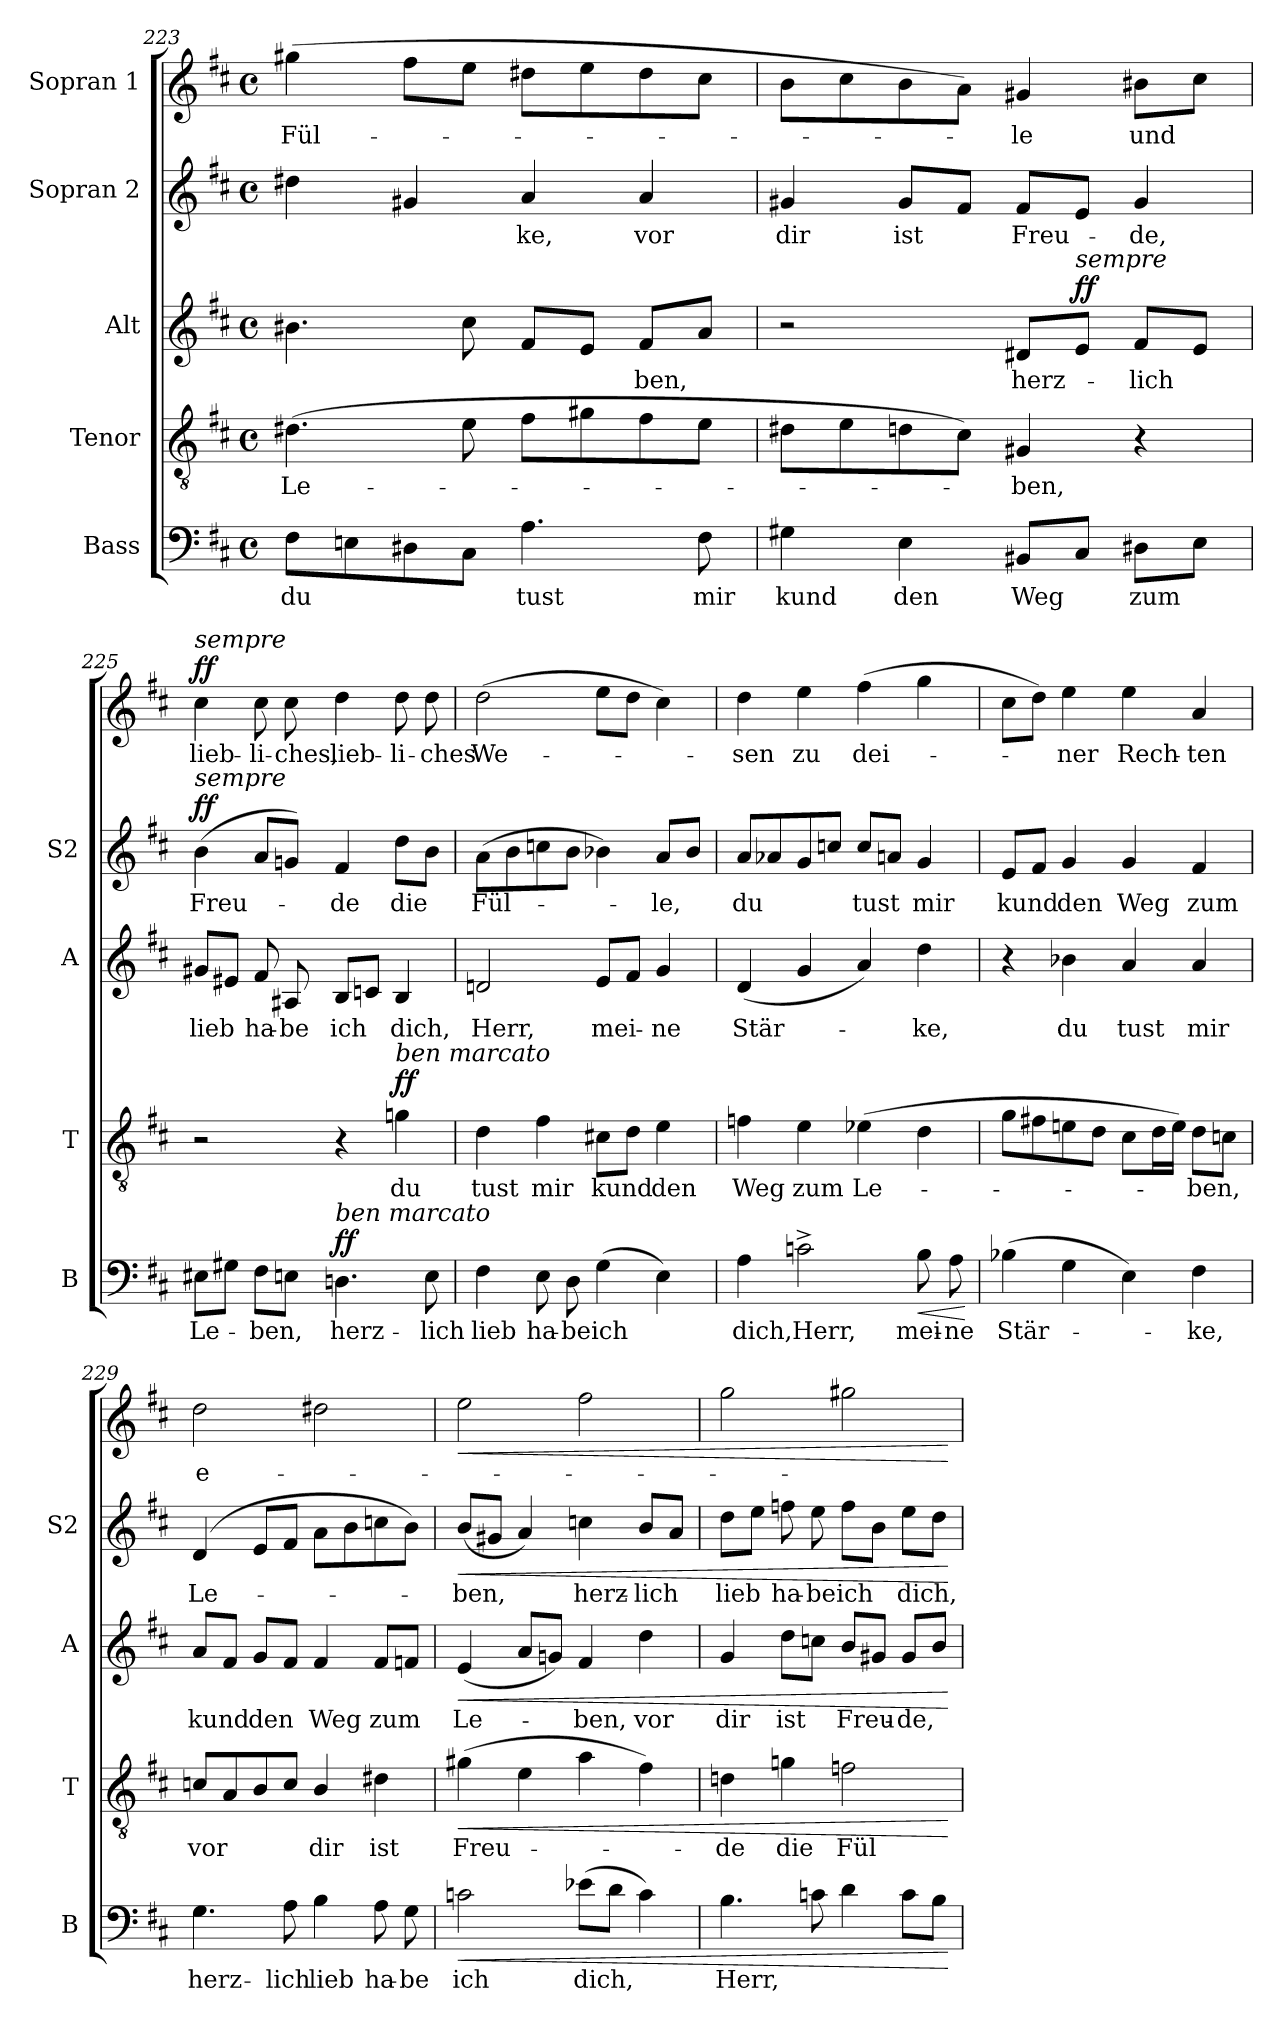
**kern	**text	**dynam	**kern	**text	**dynam	**kern	**text	**dynam	**kern	**text	**dynam	**kern	**text	**dynam
*part5	*part5	*part5	*part4	*part4	*part4	*part3	*part3	*part3	*part2	*part2	*part2	*part1	*part1	*part1
*staff5	*staff5	*staff5	*staff4	*staff4	*staff4	*staff3	*staff3	*staff3	*staff2	*staff2	*staff2	*staff1	*staff1	*staff1
*I"Bass	*	*	*I"Tenor	*	*	*I"Alt	*	*	*I"Sopran 2	*	*	*I"Sopran 1	*	*
*I'B	*	*	*I'T	*	*	*I'A	*	*	*I'S2	*	*	*	*	*
!!LO:LB:g=z
*clefF4	*	*	*clefGv2	*	*	*clefG2	*	*	*clefG2	*	*	*clefG2	*	*
*k[f#c#]	*	*	*k[f#c#]	*	*	*k[f#c#]	*	*	*k[f#c#]	*	*	*k[f#c#]	*	*
*M4/4	*	*	*M4/4	*	*	*M4/4	*	*	*M4/4	*	*	*M4/4	*	*
*met(c)	*	*	*met(c)	*	*	*met(c)	*	*	*met(c)	*	*	*met(c)	*	*
=223	=223	=223	=223	=223	=223	=223	=223	=223	=223	=223	=223	=223	=223	=223
8F#\L	du	.	(4.d#X\	Le-	.	4.b#X\	.	.	4dd#X\	.	.	(4gg#X\	Fül-	.
8En\	.	.	.	.	.	.	.	.	.	.	.	.	.	.
8D#X\	.	.	.	.	.	.	.	.	4g#X/	.	.	8ff#\L	.	.
8C#\J	.	.	8e\	.	.	8cc#\	.	.	.	.	.	8ee\J	.	.
4.A\	tust	.	8f#\L	.	.	8f#/L	.	.	4a/	-ke,	.	8dd#X\L	.	.
.	.	.	8g#X\	.	.	8e/J	.	.	.	.	.	8ee\	.	.
.	.	.	8f#\	.	.	8f#/L	-ben,	.	4a/	vor	.	8dd#\	.	.
8F#\	mir	.	8e\J	.	.	8a/J	.	.	.	.	.	8cc#\J	.	.
=224	=224	=224	=224	=224	=224	=224	=224	=224	=224	=224	=224	=224	=224	=224
4G#X\	kund	.	8d#X\L	.	.	2r	.	.	4g#X/	dir	.	8b\L	.	.
.	.	.	8e\	.	.	.	.	.	.	.	.	8cc#\	.	.
4E\	den	.	8dn\	.	.	.	.	.	8g#/L	ist	.	8b\	.	.
.	.	.	8c#\J)	.	.	.	.	.	8f#/J	.	.	8a\J)	.	.
8BB#X/L	Weg	.	4G#X/	-ben,	.	8d#X/L	herz-	.	8f#/L	Freu-	.	4g#X/	-le	.
!	!	!	!	!	!	!LO:TX:a:i:t=sempre	!	!	!	!	!	!	!	!
!	!	!	!	!	!	!	!	!LO:DY:a	!	!	!	!	!	!
8C#/J	.	.	.	.	.	8e/J	.	ff	8e/J	.	.	.	.	.
8D#X\L	zum	.	4r	.	.	8f#/L	-lich	.	4g#/	-de,	.	8b#X\L	und	.
8E\J	.	.	.	.	.	8e/J	.	.	.	.	.	8cc#\J	.	.
=225	=225	=225	=225	=225	=225	=225	=225	=225	=225	=225	=225	=225	=225	=225
!	!	!	!	!	!	!	!	!	!	!	!	!LO:TX:a:i:t=sempre	!	!
!	!	!	!	!	!	!	!	!	!LO:TX:a:i:t=sempre	!	!	!	!	!
!	!	!	!	!	!	!	!	!	!	!	!LO:DY:a	!	!	!LO:DY:a
8E#X\L	Le-	.	2r	.	.	8g#X/L	lieb	.	(4b\	Freu-	ff	4cc#\	lieb-	ff
8G#X\J	.	.	.	.	.	8e#X/J	.	.	.	.	.	.	.	.
8F#\L	-ben,	.	.	.	.	8f#/	ha-	.	8a/L	.	.	8cc#\	-li-	.
8En\J	.	.	.	.	.	8A#X/	-be	.	8gn/J)	.	.	8cc#\	-ches,	.
!LO:TX:a:i:t=ben marcato	!	!	!	!	!	!	!	!	!	!	!	!	!	!
!	!	!LO:DY:a	!	!	!	!	!	!	!	!	!	!	!	!
4.Dn\	herz-	ff	4r	.	.	8B/L	ich	.	4f#/	-de	.	4dd\	lieb-	.
.	.	.	.	.	.	8cn/J	.	.	.	.	.	.	.	.
!	!	!	!LO:TX:a:i:t=ben marcato	!	!	!	!	!	!	!	!	!	!	!
!	!	!	!	!	!LO:DY:a	!	!	!	!	!	!	!	!	!
.	.	.	4gn\	du	ff	4B/	dich,	.	8dd\L	die	.	8dd\	-li-	.
8E\	-lich	.	.	.	.	.	.	.	8b\J	.	.	8dd\	-ches	.
!!LO:LB:g=z
=226	=226	=226	=226	=226	=226	=226	=226	=226	=226	=226	=226	=226	=226	=226
4F#\	lieb	.	4d\	tust	.	2dn/	Herr,	.	(8a\L	Fül-	.	(2dd\	We-	.
.	.	.	.	.	.	.	.	.	8b\	.	.	.	.	.
8E\	ha-	.	4f#\	mir	.	.	.	.	8ccn\	.	.	.	.	.
8D\	-be	.	.	.	.	.	.	.	8b\J	.	.	.	.	.
(4G\	ich	.	8c#X\L	kund	.	8e/L	mei-	.	4b-X\)	.	.	8ee\L	.	.
.	.	.	8d\J	.	.	8f#/J	.	.	.	.	.	8dd\J	.	.
4E\)	.	.	4e\	den	.	4g/	-ne	.	8a/L	-le,	.	4cc#\)	.	.
.	.	.	.	.	.	.	.	.	8b-/J	.	.	.	.	.
=227	=227	=227	=227	=227	=227	=227	=227	=227	=227	=227	=227	=227	=227	=227
4A\	dich,	.	4fn\	Weg	.	(4d/	Stär-	.	8a/L	du	.	4dd\	-sen	.
.	.	.	.	.	.	.	.	.	8a-X/	.	.	.	.	.
2cn^\	Herr,	.	4e\	zum	.	4g/	.	.	8g/	.	.	4ee\	zu	.
.	.	.	.	.	.	.	.	.	8ccn/J	.	.	.	.	.
.	.	.	(4e-X\	Le-	.	4a/)	.	.	8cc/L	tust	.	(4ff#\	dei-	.
.	.	.	.	.	.	.	.	.	8an/J	.	.	.	.	.
!	!	!LO:HP:b	!	!	!	!	!	!	!	!	!	!	!	!
8B\	mei-	<	4d\	.	.	4dd\	-ke,	.	4g/	mir	.	4gg\	.	.
8A\	-ne	.	.	.	.	.	.	.	.	.	.	.	.	.
.	.	[	.	.	.	.	.	.	.	.	.	.	.	.
=228	=228	=228	=228	=228	=228	=228	=228	=228	=228	=228	=228	=228	=228	=228
(4B-X\	Stär-	.	8g\L	.	.	4r	.	.	8e/L	kund	.	8cc#\L	.	.
.	.	.	8f#X\	.	.	.	.	.	8f#/J	.	.	8dd\J)	.	.
4G\	.	.	8en\	.	.	4b-X\	du	.	4g/	den	.	4ee\	-ner	.
.	.	.	8d\J	.	.	.	.	.	.	.	.	.	.	.
4E\)	.	.	8c#\L	.	.	4a/	tust	.	4g/	Weg	.	4ee\	Rech-	.
.	.	.	16d\L	.	.	.	.	.	.	.	.	.	.	.
.	.	.	16e\JJ)	.	.	.	.	.	.	.	.	.	.	.
4F#\	-ke,	.	8d\L	-ben,	.	4a/	mir	.	4f#/	zum	.	4a/	-ten	.
.	.	.	8cn\J	.	.	.	.	.	.	.	.	.	.	.
!!LO:PB:g=z
=229	=229	=229	=229	=229	=229	=229	=229	=229	=229	=229	=229	=229	=229	=229
4.G\	herz-	.	8cn/L	vor	.	8a/L	kund	.	(4d/	Le-	.	2dd\	e-	.
.	.	.	8A/	.	.	8f#/J	.	.	.	.	.	.	.	.
.	.	.	8B/	.	.	8g/L	den	.	8e/L	.	.	.	.	.
8A\	-lich	.	8c/J	.	.	8f#/J	.	.	8f#/J	.	.	.	.	.
4B\	lieb	.	4B/	dir	.	4f#/	Weg	.	8a\L	.	.	2dd#X\	.	.
.	.	.	.	.	.	.	.	.	8b\	.	.	.	.	.
8A\	ha-	.	4d#X\	ist	.	8f#/L	zum	.	8ccn\	.	.	.	.	.
8G\	-be	.	.	.	.	8fn/J	.	.	8b\J)	.	.	.	.	.
=230	=230	=230	=230	=230	=230	=230	=230	=230	=230	=230	=230	=230	=230	=230
!	!	!LO:HP:b	!	!	!LO:HP:b	!	!	!LO:HP:b	!	!	!LO:HP:b	!	!	!LO:HP:b
2cn\	ich	<	(4g#X\	Freu-	<	(4e/	Le-	<	(8b/L	-ben,	<	2ee\	.	<
.	.	.	.	.	.	.	.	.	8g#X/J	.	.	.	.	.
.	.	.	4e\	.	.	8a/L	.	.	4a/)	.	.	.	.	.
.	.	.	.	.	.	8gn/J)	.	.	.	.	.	.	.	.
(8e-X\L	dich,	.	4a\	.	.	4f#/	-ben,	.	4ccn\	herz-	.	2ff#\	.	.
8d\J	.	.	.	.	.	.	.	.	.	.	.	.	.	.
4c\)	.	.	4f#\)	.	.	4dd\	vor	.	8b/L	-lich	.	.	.	.
.	.	.	.	.	.	.	.	.	8a/J	.	.	.	.	.
=231	=231	=231	=231	=231	=231	=231	=231	=231	=231	=231	=231	=231	=231	=231
4.B\	Herr,	.	4dn\	-de	.	4g/	dir	.	8dd\L	lieb	.	2gg\	.	.
.	.	.	.	.	.	.	.	.	8ee\J	.	.	.	.	.
.	.	.	4gn\	die	.	8dd\L	ist	.	8ffn\	ha-	.	.	.	.
8cn\	.	.	.	.	.	8ccn\J	.	.	8ee\	-be	.	.	.	.
4d\	.	.	2fn\	Fül-	.	8b/L	Freu-	.	8ff\L	ich	.	2gg#X\	.	.
.	.	.	.	.	.	8g#X/J	.	.	8b\J	.	.	.	.	.
8c\L	.	.	.	.	.	8g#/L	-de,	.	8ee\L	dich,	.	.	.	.
8B\J	.	.	.	.	.	8b/J	.	.	8dd\J	.	.	.	.	.
.	.	[	.	.	[	.	.	[	.	.	[	.	.	[
=	=	=	=	=	=	=	=	=	=	=	=	=	=	=
*-	*-	*-	*-	*-	*-	*-	*-	*-	*-	*-	*-	*-	*-	*-
